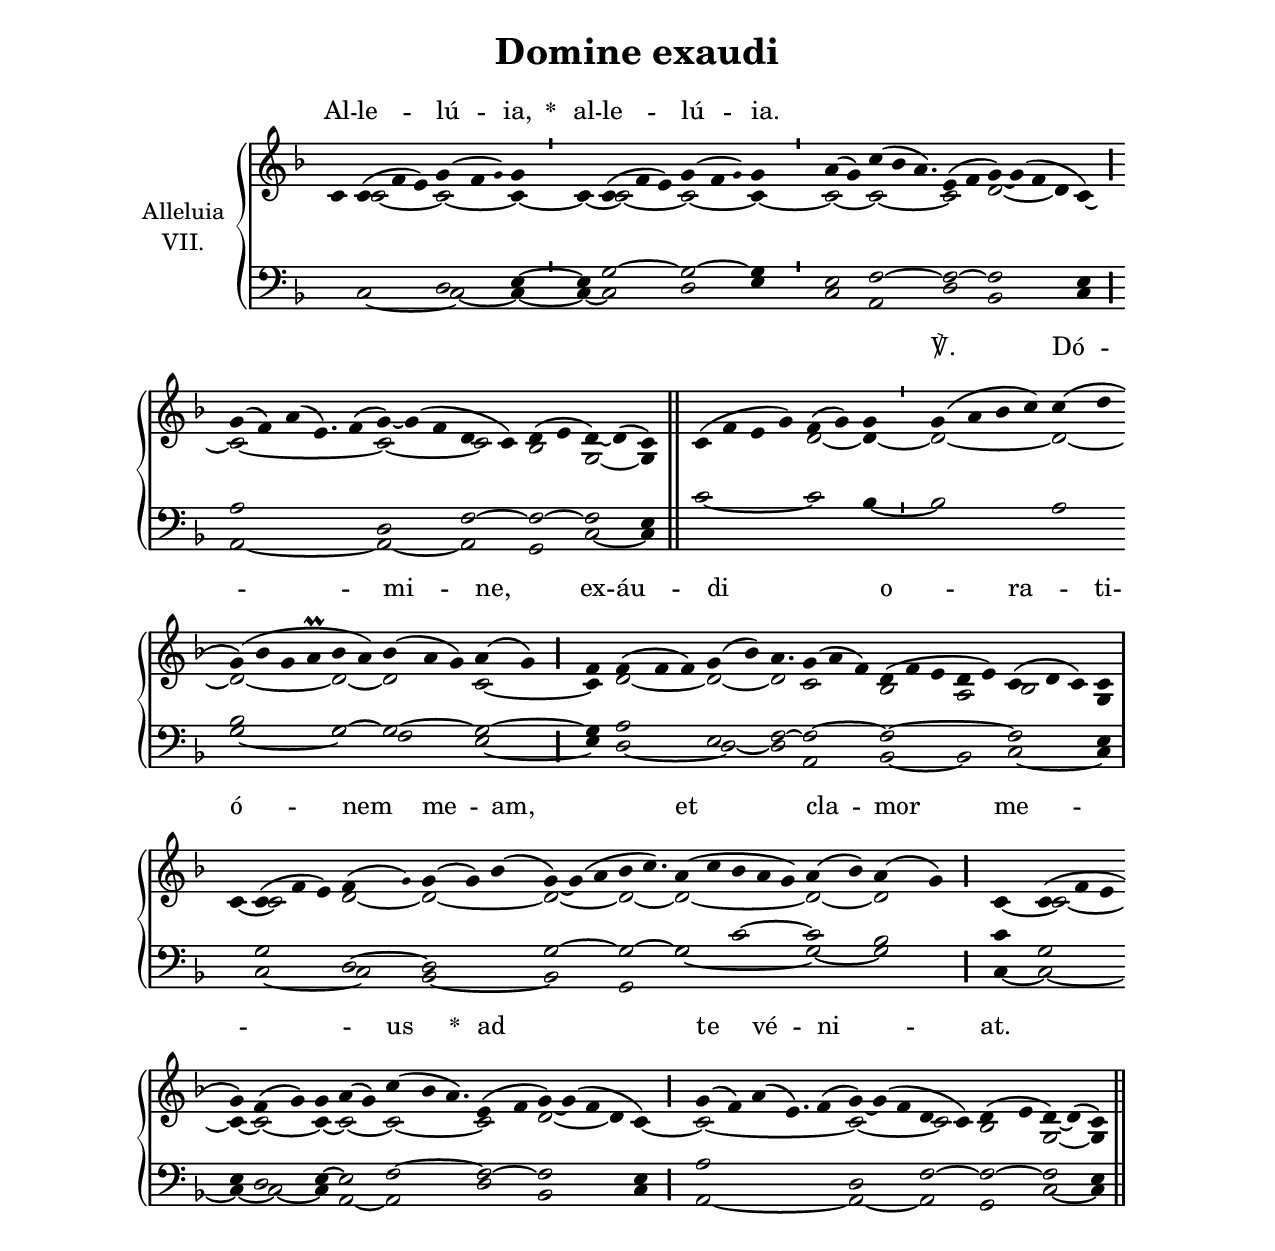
\version "2.18"
\include "gregorian.ly"
\include "noh2.ily"


%Page reference: page ii.219
%(volume.page)

global = {
 \key c \mixolydian
 \cadenzaOn 
}

\header {
  title = \markup \center-column {"Domine exaudi" \vspace #1 }
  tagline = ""
  composer = ""
}

\paper {
 #(include-special-characters)
  oddHeaderMarkup = \markup \fill-line {
    \line {}
    \center-column {
      \on-the-fly #first-page     " "
      \on-the-fly #not-first-page "Domine exaudi"
    }
    \line { \on-the-fly #print-page-number-check-first \fromproperty #'page:page-number-string }
  }
  evenHeaderMarkup = \markup \fill-line {
    \line { \on-the-fly #print-page-number-check-first \fromproperty #'page:page-number-string }
    \center-column { "Domine exaudi" }
    \line {}
  }
}

chantText = \lyricmode {
Al -- le -- lú -- ia, 
\set stanza = " * " al -- le -- lú -- ia. _ _ _ _ 
_ _ _ _ _ _ ℣. 
Dó -- mi -- ne, ex -- áu -- di _ _ 
o -- ra -- ti -- ó -- _ nem me -- am, 
et cla -- mor me -- _ _ _ _ us 
\set stanza = " * " 
ad te vé -- ni -- at. _ _ _ _ 
_ _ _ _ _ _ }

chantMusic = {
\tieDown   c'4 c'4 ( f'4 e'4) g'4 ( f'4 \once \tweak #'font-size #-4 g' ) g'4 \divisioMinima
 c'4 c'4 ( f'4 e'4) g'4 ( f'4 \once \tweak #'font-size #-4 g' ) g'4 \divisioMinima
 a'4 ( g'4) c''4 ( bes'4 a'4.) e'4 ( f'4 g'4) ~ g'4 ( f'4 d'4 c'4) \divisioMaior \forceBreak

 g'4 ( f'4) a'4 ( e'4.) f'4 ( g'4) ~ g'4 ( f'4 d'4 c'4) d'4 ( e'4 d'4) ~ d'4 ( c'4) \finalis
 c'4 ( f'4 e'4 g'4) f'4 ( g'4) g'4 \divisioMinima
 g'4 ( a'4 bes'4 c''4) c''4 ( d''4 \forceBreak
) g'4 ( bes'4 g'4 a'\prall bes'4 a'4) bes'4 ( a'4 g'4) a'4 ( g'4) \divisioMaior
 f'4 f'4 ( f'4 f'4) g'4 ( bes'4) a'4. g'4 ( a'4 f'4) d'4 ( f'4 e'4 d'4 e'4) c'4 ( d'4 c'4) c'4 \divisioMaxima \forceBreak

 c'4 c'4 ( f'4 e'4) f'4 ( \once \tweak #'font-size #-4 g' ) g'4 ( g'4) bes'4 ( g'4) ~ g'4 ( a'4 bes'4 c''4.) a'4 ( c''4 bes'4 a'4 g'4) a'4 ( bes'4) a'4 ( g'4) \divisioMaior
 c'4 c'4 ( f'4 e'4 \forceBreak
) g'4 f'4 ( g'4) g'4 a'4 ( g'4) c''4 ( bes'4 a'4.) e'4 ( f'4 g'4) ~ g'4 ( f'4 d'4 c'4) \divisioMaior
 g'4 ( f'4) a'4 ( e'4.) f'4 ( g'4) ~ g'4 ( f'4 d'4 c'4) d'4 ( e'4 d'4) ~ d'4 ( c'4) \finalis

}

altoMusic = {
r4 c'2*3/2 ~ c'2*3/2 ~ c'4 ~ \divisioMinima
c'4 ~ c'2*3/2 ~ c'2*3/2 ~ c'4 ~ \divisioMinima
c'2 ~ c'2*7/4 ~ c'2 d'2*3/2 ~ d'4 c'4 ~ \divisioMaior
c'2*11/4 ~ c'2*3/2 ~ c'2 bes2 g2 ~ g4 \finalis
r2*4/2 d'2 ~ d'4 ~ \divisioMinima
d'2*4/2 ~ d'2 ~ d'2*4/2 ~ d'2 ~ d'2*3/2 c'2 ~ \divisioMaior
c'4 d'2*3/2 ~ d'2 ~ d'2*3/4 c'2*3/2 bes2*3/2 a2 bes2*3/2 g4 \divisioMaxima
c'4 ~ c'2*3/2 d'2 ~ d'2*3/2 ~ d'2*3/2 ~ d'2*5/4 ~ d'2*5/2 ~ d'2 ~ d'2 \divisioMaior
c'4 ~ c'2*3/2 ~ c'4 ~ c'2 ~ c'4 ~ c'2 ~ c'2*7/4 ~ c'2 d'2*3/2 ~ d'4 c'4 ~ \divisioMaior
c'2*11/4 ~ c'2*3/2 ~ c'2 bes2 g2 ~ g4 \finalis
}

tenorMusic = {
r4 r2*3/2 d2*3/2 e4 ~ \divisioMinima
e4 g2*3/2 ~ g2*3/2 ~ g4 \divisioMinima
e2 f2*7/4 ~ f2 ~ f2*4/2 e4 \divisioMaior
a2*11/4 d2*3/2 f2 ~ f2 ~ f2 e4 \finalis
r2*7/2 \divisioMinima
r2*6/2 bes2*4/2 g2 ~ g2*3/2 ~ g2 ~ \divisioMaior
g4 a2*3/2 e2 f2*3/4 ~ f2*3/2 ~ f2*5/2 ~ f2*3/2 e4 \divisioMaxima
r4 g2*3/2 d2 ~ d2*3/2 g2*3/2 ~ g2*5/4 ~ g2 c'2*3/2 ~ c'2 bes2 \divisioMaior
c'4 g2*3/2 e4 d2 e4 ~ e2 f2*7/4 ~ f2 ~ f2*4/2 e4 \divisioMaior
a2*11/4 d2*3/2 f2 ~ f2 ~ f2 e4 \finalis
}

bassMusic = {
r4 c2*3/2 ~ c2*3/2 ~ c4 ~ \divisioMinima
c4 ~ c2*3/2 d2*3/2 e4 \divisioMinima
c2 a,2*7/4 d2 bes,2*4/2 c4 \divisioMaior
a,2*11/4 ~ a,2*3/2 ~ a,2 g,2 c2 ~ c4 \finalis
c'2*4/2 ~ c'2 bes4 ~ \divisioMinima
bes2*4/2 a2 g2*4/2 ~ g2 f2*3/2 e2 ~ \divisioMaior
e4 d2*3/2 ~ d2 ~ d2*3/4 a,2*3/2 bes,2*3/2 ~ bes,2 c2*3/2 ~ c4 \divisioMaxima
r4 c2*3/2 ~ c2 bes,2*3/2 ~ bes,2*3/2 g,2*5/4 g2*5/2 ~ g2 ~ g2 \divisioMaior
c4 ~ c2*3/2 ~ c4 ~ c2 ~ c4 a,2 ~ a,2*7/4 d2 bes,2*4/2 c4 \divisioMaior
a,2*11/4 ~ a,2*3/2 ~ a,2 g,2 c2 ~ c4 \finalis
}

voiceLines = {
\voiceLineStyle


}

\score{
  <<
    \new GrandStaff <<
      \set GrandStaff.autoBeaming = ##f
      \set GrandStaff.instrumentName = \markup \center-column {
        "Alleluia"
        "VII."
      }
      \new Staff = up <<
        \new Voice = "chant" {
          \voiceOne \global \chantMusic
        }
        \new Voice {
          \voiceTwo \global \altoMusic
        }
      >>

      \new Staff = down <<
        \clef bass
        \new Voice {
          \voiceOne \global \tenorMusic
        }
        \new Voice {
          \voiceTwo \global \bassMusic
        }
	\new Voice {
        \voiceThree \global \voiceLines
        }
      >>
    >>
    \new Lyrics \lyricsto chant {
      \chantText
    }
  >>
  \layout{
  }
  \midi{
    \tempo 4 = 125
  }
}
